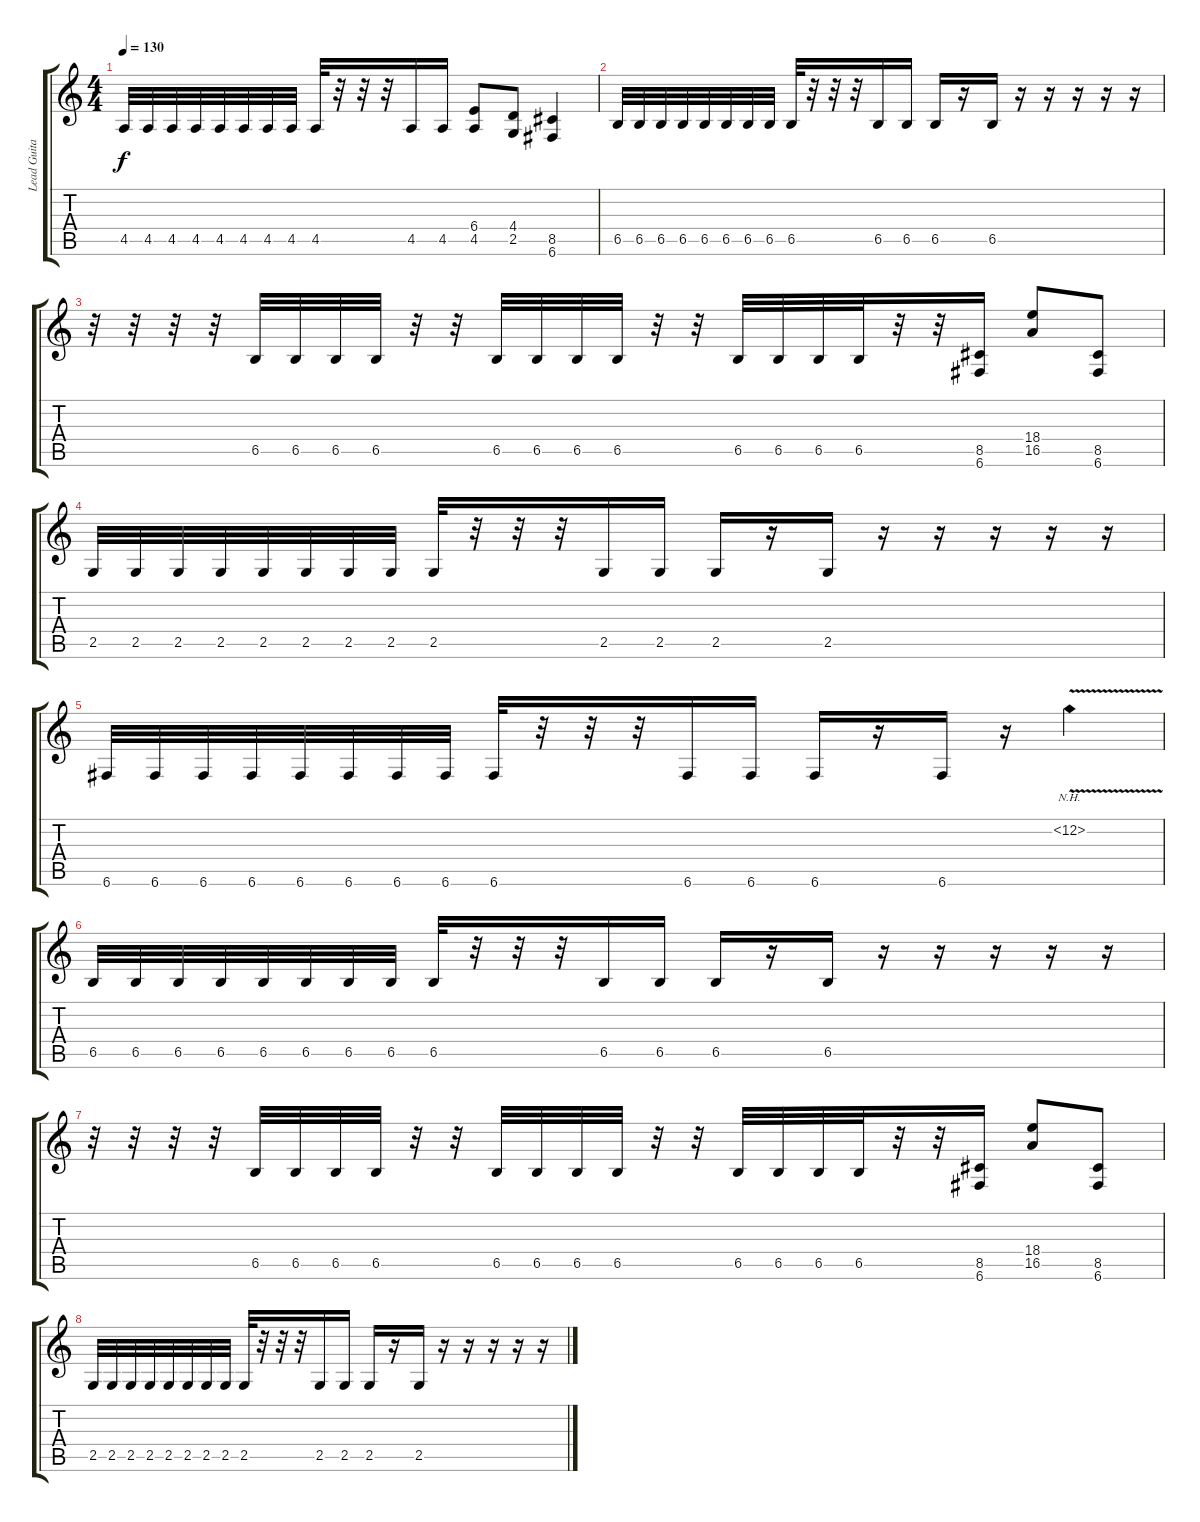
\track ("Lead Guitar" "Lead Guita") {instrument distortionguitar}
\staff {score tabs}
\tuning (C4 G3 Eb3 Bb2 F2 C2) {hide}
\ts (4 4)
\tempo 130
\clef g2
\ks c
4.5.32{dy f} 4.5.32 4.5.32 4.5.32 4.5.32 4.5.32 4.5.32 4.5.32 4.5.32 r.32 r.32 r.32 4.5.16 4.5.16 (6.4 4.5).8 (4.4 2.5).8 (8.5 6.6).4 |
6.5.32 6.5.32 6.5.32 6.5.32 6.5.32 6.5.32 6.5.32 6.5.32 6.5.32 r.32 r.32 r.32 6.5.16 6.5.16 6.5.16 r.16 6.5.16 r.16 r.16 r.16 r.16 r.16 |
r.32 r.32 r.32 r.32 6.5.32 6.5.32 6.5.32 6.5.32 r.32 r.32 6.5.32 6.5.32 6.5.32 6.5.32 r.32 r.32 6.5.32 6.5.32 6.5.32 6.5.32 r.32 r.32 (8.5 6.6).16 (18.4 16.5).8 (8.5 6.6).8 |
2.5.32 2.5.32 2.5.32 2.5.32 2.5.32 2.5.32 2.5.32 2.5.32 2.5.32 r.32 r.32 r.32 2.5.16 2.5.16 2.5.16 r.16 2.5.16 r.16 r.16 r.16 r.16 r.16 |
6.6.32 6.6.32 6.6.32 6.6.32 6.6.32 6.6.32 6.6.32 6.6.32 6.6.32 r.32 r.32 r.32 6.6.16 6.6.16 6.6.16 r.16 6.6.16 r.16 11.2{nh v}.4 |
6.5.32 6.5.32 6.5.32 6.5.32 6.5.32 6.5.32 6.5.32 6.5.32 6.5.32 r.32 r.32 r.32 6.5.16 6.5.16 6.5.16 r.16 6.5.16 r.16 r.16 r.16 r.16 r.16 |
r.32 r.32 r.32 r.32 6.5.32 6.5.32 6.5.32 6.5.32 r.32 r.32 6.5.32 6.5.32 6.5.32 6.5.32 r.32 r.32 6.5.32 6.5.32 6.5.32 6.5.32 r.32 r.32 (8.5 6.6).16 (18.4 16.5).8 (8.5 6.6).8 |
2.5.32 2.5.32 2.5.32 2.5.32 2.5.32 2.5.32 2.5.32 2.5.32 2.5.32 r.32 r.32 r.32 2.5.16 2.5.16 2.5.16 r.16 2.5.16 r.16 r.16 r.16 r.16 r.16
